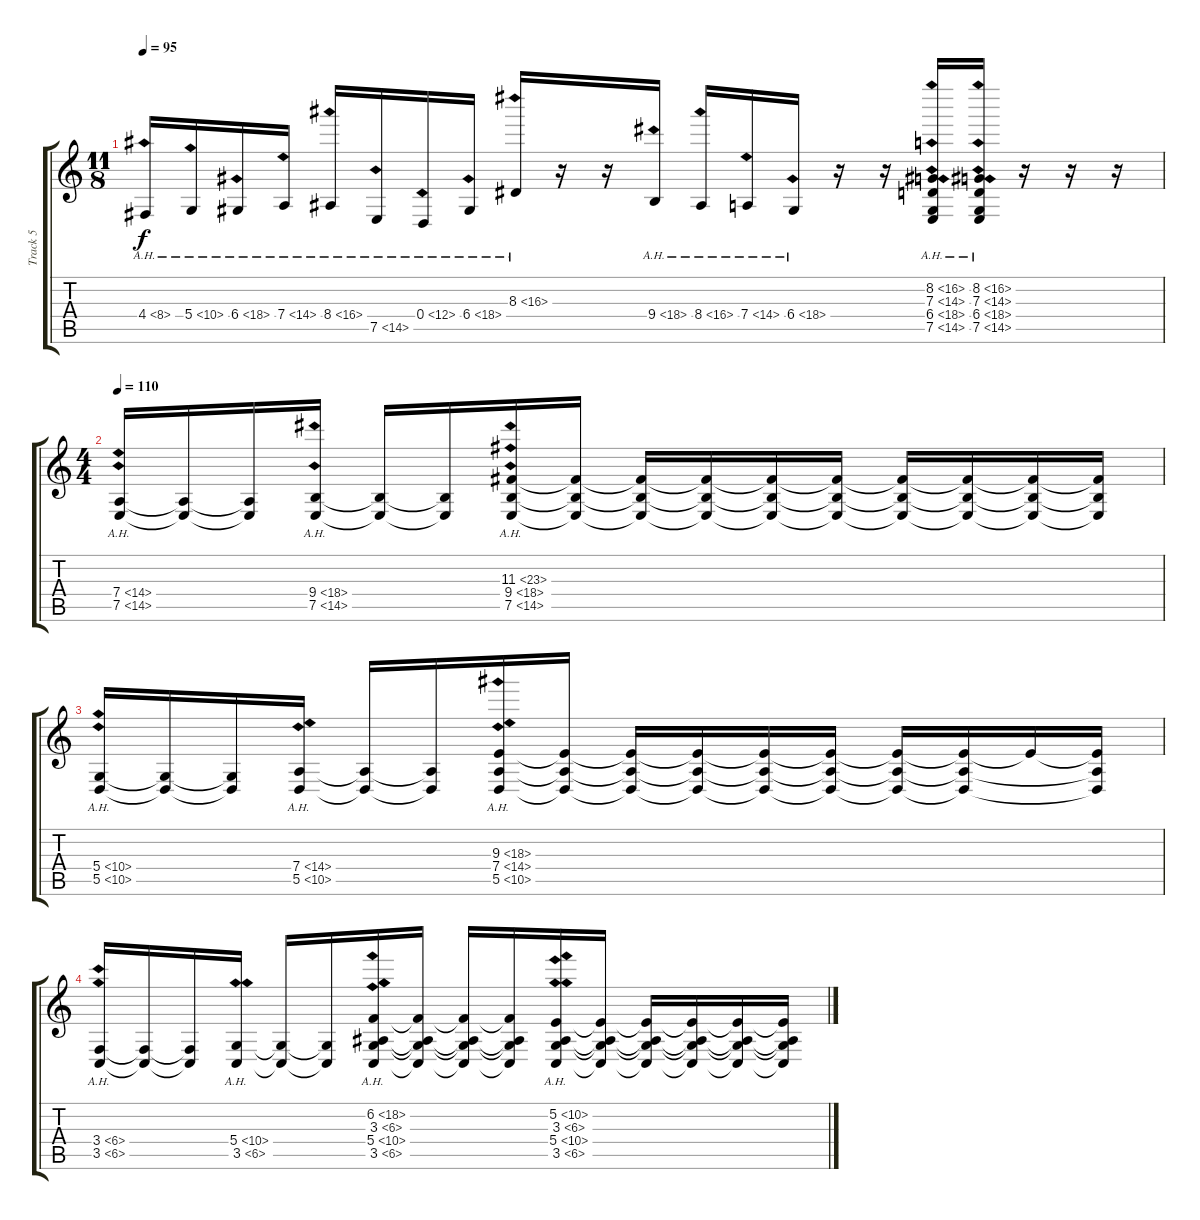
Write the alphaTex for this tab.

\track ("Track 5" "Track 5") {instrument stringensemble1}
\staff {score tabs}
\tuning (E4 B3 G3 D3 A2 E2) {hide}
\ts (11 8)
\tempo 95
\clef g2
\ks c
4.4{ah 4}.16{dy f} 5.4{ah 5}.16 6.4{ah 12}.16 7.4{ah 7}.16 8.4{ah 8}.16 7.5{ah 7}.16 0.4{ah 12}.16 6.4{ah 12}.16 8.3{ah 8}.16 r.16 r.16 9.4{ah 9}.16 8.4{ah 8}.16 7.4{ah 7}.16 6.4{ah 12}.16 r.16 r.16 (8.2{ah 8} 7.3{ah 7} 6.4{ah 12} 7.5{ah 7}).16 (8.2{ah 8} 7.3{ah 7} 6.4{ah 12} 7.5{ah 7}).16 r.16 r.16 r.16 |
\ts (4 4)
\tempo 110
(7.4{ah 7} 7.5{ah 7}).16{instrument lead2sawtooth} (7.4{t} 7.5{t}).16 (7.4{t} 7.5{t}).16 (9.4{ah 9} 7.5{ah 7}).16 (9.4{t} 7.5{t}).16 (9.4{t} 7.5{t}).16 (11.3{ah 12} 9.4{ah 9} 7.5{ah 7}).16 (11.3{t} 9.4{t} 7.5{t}).16 (11.3{t} 9.4{t} 7.5{t}).16 (11.3{t} 9.4{t} 7.5{t}).16 (11.3{t} 9.4{t} 7.5{t}).16 (11.3{t} 9.4{t} 7.5{t}).16 (11.3{t} 9.4{t} 7.5{t}).16 (11.3{t} 9.4{t} 7.5{t}).16 (11.3{t} 9.4{t} 7.5{t}).16 (11.3{t} 9.4{t} 7.5{t}).16 |
(5.4{ah 5} 5.5{ah 5}).16 (5.4{t} 5.5{t}).16 (5.4{t} 5.5{t}).16 (7.4{ah 7} 5.5{ah 5}).16 (7.4{t} 5.5{t}).16 (7.4{t} 5.5{t}).16 (9.3{ah 9} 7.4{ah 7} 5.5{ah 5}).16 (9.3{t} 7.4{t} 5.5{t}).16 (9.3{t} 7.4{t} 5.5{t}).16 (9.3{t} 7.4{t} 5.5{t}).16 (9.3{t} 7.4{t} 5.5{t}).16 (9.3{t} 7.4{t} 5.5{t}).16 (9.3{t} 7.4{t} 5.5{t}).16 (9.3{t} 7.4{t} 5.5{t}).16 9.3{t}.16 (9.3{t} 7.4{t} 5.5{t}).16 |
(3.4{ah 3} 3.5{ah 3}).16 (3.4{t} 3.5{t}).16 (3.4{t} 3.5{t}).16 (5.4{ah 5} 3.5{ah 3}).16 (5.4{t} 3.5{t}).16 (5.4{t} 3.5{t}).16 (6.2{ah 12} 3.3{ah 3} 5.4{ah 5} 3.5{ah 3}).16 (6.2{t} 3.3{t} 5.4{t} 3.5{t}).16 (6.2{t} 3.3{t} 5.4{t} 3.5{t}).16 (6.2{t} 3.3{t} 5.4{t} 3.5{t}).16 (5.2{ah 5} 3.3{ah 3} 5.4{ah 5} 3.5{ah 3}).16 (5.2{t} 3.3{t} 5.4{t} 3.5{t}).16 (5.2{t} 3.3{t} 5.4{t} 3.5{t}).16 (5.2{t} 3.3{t} 5.4{t} 3.5{t}).16 (5.2{t} 3.3{t} 5.4{t} 3.5{t}).16 (5.2{t} 3.3{t} 5.4{t} 3.5{t}).16
